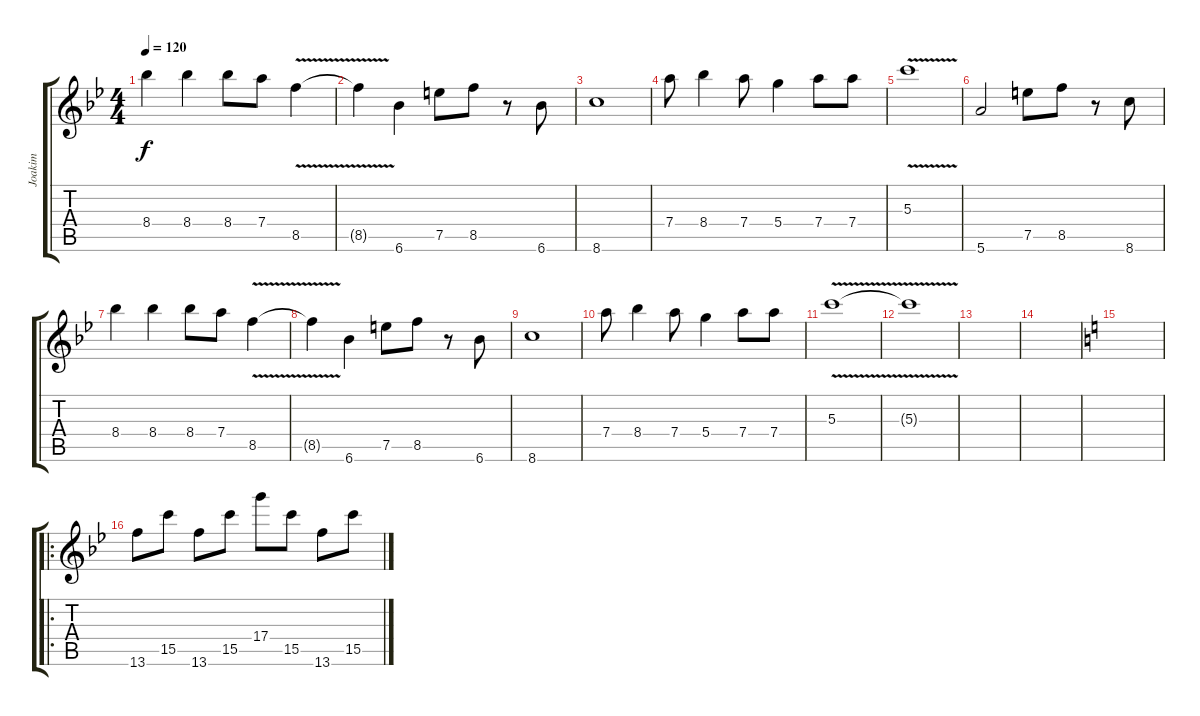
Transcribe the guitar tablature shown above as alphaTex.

\track ("Joakim" "Joakim") {instrument acousticguitarsteel}
\staff {score tabs}
\tuning (E4 B3 G4 D4 A3 E3) {hide}
\ts (4 4)
\tempo 120
\clef g2
\ks bb
8.4.4{dy f} 8.4.4 8.4.8 7.4.8 8.5{v}.4 |
8.5{t}.4 6.6.4 7.5.8 8.5.8 r.8 6.6.8 |
8.6.1 |
7.4.8 8.4.4 7.4.8 5.4.4 7.4.8 7.4.8 |
5.3{v}.1 |
5.6.2 7.5.8 8.5.8 r.8 8.6.8 |
8.4.4 8.4.4 8.4.8 7.4.8 8.5{v}.4 |
8.5{t}.4 6.6.4 7.5.8 8.5.8 r.8 6.6.8 |
8.6.1 |
7.4.8 8.4.4 7.4.8 5.4.4 7.4.8 7.4.8 |
5.3{v}.1 |
5.3{t}.1 |
|
|
\ks c
|
\ro
\ks bb
13.6.8{volume 10} 15.5.8 13.6.8 15.5.8 17.4.8 15.5.8 13.6.8 15.5.8
